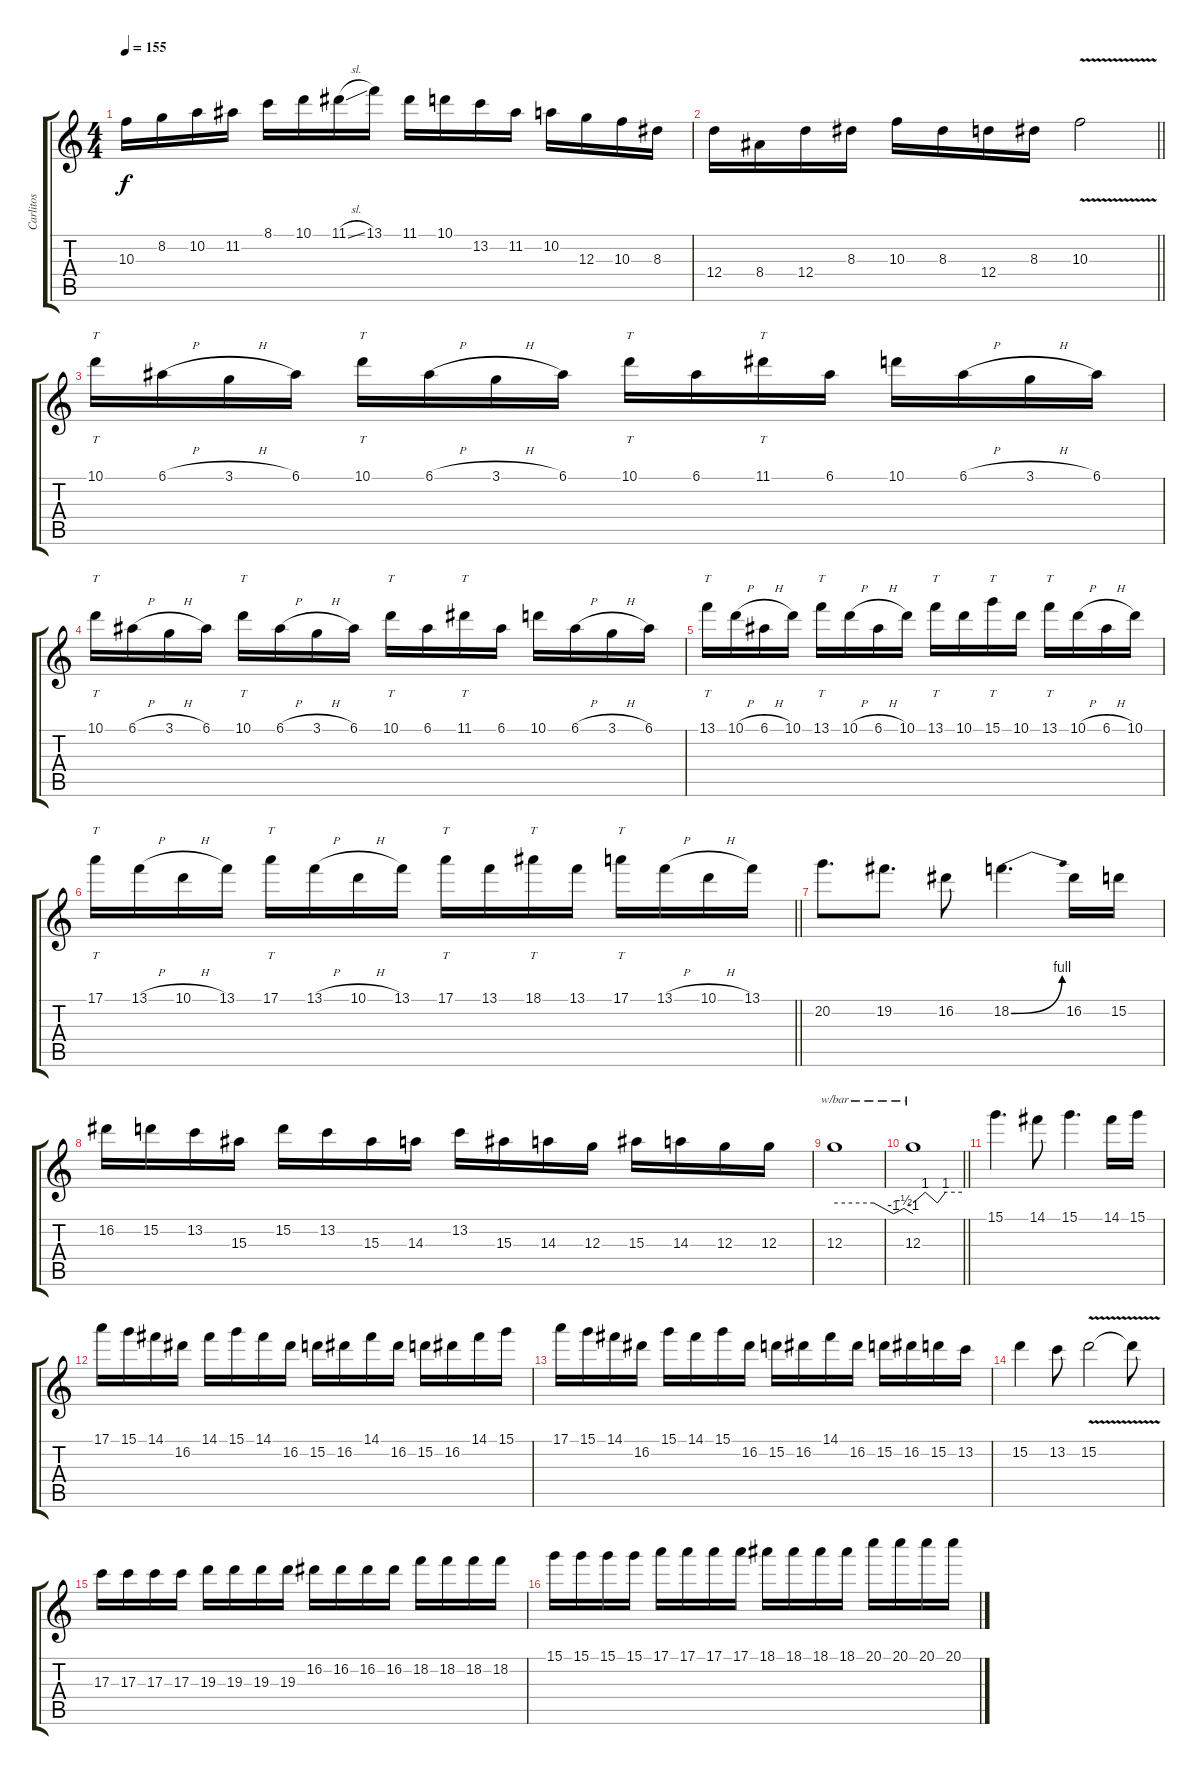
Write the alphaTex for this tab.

\track ("Carlitos" "Carlitos") {instrument distortionguitar}
\staff {score tabs}
\tuning (E4 B3 G3 D3 A2 E2) {hide}
\ts (4 4)
\tempo 155
\clef g2
\ks c
10.3.16{dy f} 8.2.16 10.2.16 11.2.16 8.1.16 10.1.16 11.1{sl}.16 13.1.16 11.1.16 10.1.16 13.2.16 11.2.16 10.2.16 12.3.16 10.3.16 8.3.16 |
\barLineRight lightlight
12.4.16 8.4.16 12.4.16 8.3.16 10.3.16 8.3.16 12.4.16 8.3.16 10.3{v}.2 |
10.1.16{tt} 6.1{h}.16 3.1{h}.16 6.1.16 10.1.16{tt} 6.1{h}.16 3.1{h}.16 6.1.16 10.1.16{tt} 6.1.16 11.1.16{tt} 6.1.16 10.1.16 6.1{h}.16 3.1{h}.16 6.1.16 |
10.1.16{tt} 6.1{h}.16 3.1{h}.16 6.1.16 10.1.16{tt} 6.1{h}.16 3.1{h}.16 6.1.16 10.1.16{tt} 6.1.16 11.1.16{tt} 6.1.16 10.1.16 6.1{h}.16 3.1{h}.16 6.1.16 |
13.1.16{tt} 10.1{h}.16 6.1{h}.16 10.1.16 13.1.16{tt} 10.1{h}.16 6.1{h}.16 10.1.16 13.1.16{tt} 10.1.16 15.1.16{tt} 10.1.16 13.1.16{tt} 10.1{h}.16 6.1{h}.16 10.1.16 |
\barLineRight lightlight
17.1.16{tt} 13.1{h}.16 10.1{h}.16 13.1.16 17.1.16{tt} 13.1{h}.16 10.1{h}.16 13.1.16 17.1.16{tt} 13.1.16 18.1.16{tt} 13.1.16 17.1.16{tt} 13.1{h}.16 10.1{h}.16 13.1.16 |
20.2.8{d} 19.2.8{d} 16.2.8 18.2{be (bend 0 0 60 4)}.4{d} 16.2.16 15.2.16 |
16.2.16 15.2.16 13.2.16 15.3.16 15.2.16 13.2.16 15.3.16 14.3.16 13.2.16 15.3.16 14.3.16 12.3.16 15.3.16 14.3.16 12.3.16 12.3.16 |
12.3.1{tbe (custom default 0 0 30 0 45 -4 53 -2 60 -4)} |
\barLineRight lightlight
12.3.1{tbe (custom default 0 0 15 4 30 0 40 4 60 4)} |
15.1.4{d} 14.1.8 15.1.4{d} 14.1.16 15.1.16 |
17.1.16 15.1.16 14.1.16 16.2.16 14.1.16 15.1.16 14.1.16 16.2.16 15.2.16 16.2.16 14.1.16 16.2.16 15.2.16 16.2.16 14.1.16 15.1.16 |
17.1.16 15.1.16 14.1.16 16.2.16 15.1.16 14.1.16 15.1.16 16.2.16 15.2.16 16.2.16 14.1.16 16.2.16 15.2.16 16.2.16 15.2.16 13.2.16 |
15.2.4 13.2.8 15.2{v}.2 15.2{t}.8 |
17.3.16 17.3.16 17.3.16 17.3.16 19.3.16 19.3.16 19.3.16 19.3.16 16.2.16 16.2.16 16.2.16 16.2.16 18.2.16 18.2.16 18.2.16 18.2.16 |
15.1.16 15.1.16 15.1.16 15.1.16 17.1.16 17.1.16 17.1.16 17.1.16 18.1.16 18.1.16 18.1.16 18.1.16 20.1.16 20.1.16 20.1.16 20.1.16
